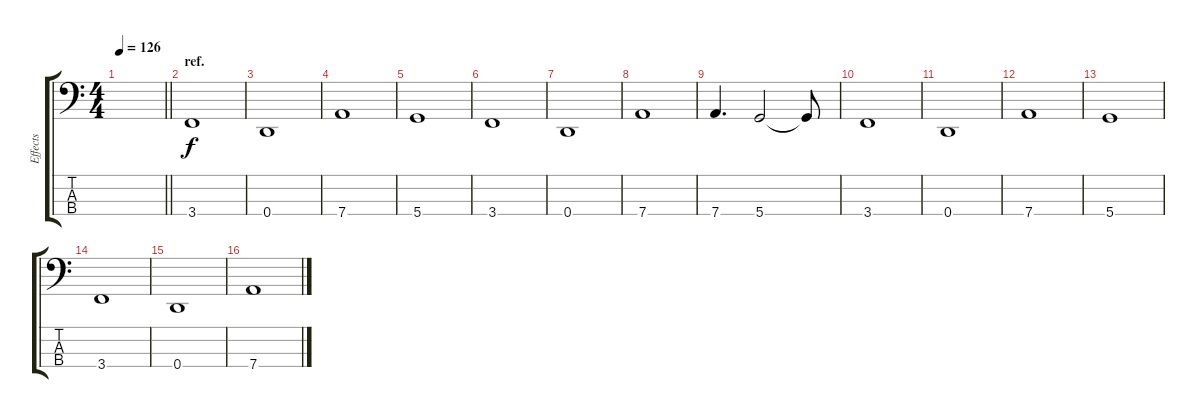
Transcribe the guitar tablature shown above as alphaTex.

\track ("Effects" "Effects") {instrument distortionguitar}
\staff {score tabs}
\tuning (G2 D2 A1 D1) {hide}
\ts (4 4)
\tempo 126
\clef f4
\barLineRight lightlight
\ks c
|
\section ("" "ref.")
3.4.1 |
0.4.1 |
7.4.1 |
5.4.1 |
3.4.1 |
0.4.1 |
7.4.1 |
7.4.4{d} 5.4.2 5.4{t}.8 |
3.4.1 |
0.4.1 |
7.4.1 |
5.4.1 |
3.4.1 |
0.4.1 |
7.4.1
